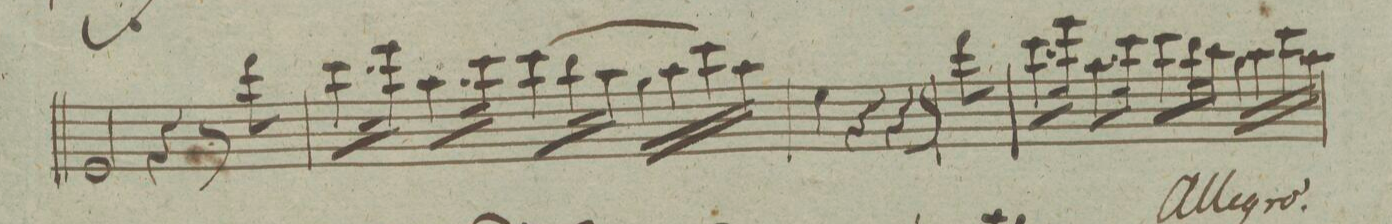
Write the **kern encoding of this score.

**kern	**dynam
*I"Fagotto Primo.	*
*clefF4	*
*k[]	*
*met(c)	*
*M4/4	*
2GG/	.
4r	.
8r	.
8f\	.
=18	=18
8.e\L	.
16g\Jk	.
8.c\L	.
16e\Jk	.
(8e\L	.
16d\L	.
16c\JJ	.
16B\LL	.
16c\	.
16e\	.
16c\JJ)	.
=19	=19
4G\	.
4r	.
4r	.
8r	.
8f\	.
=20	=20
8.e\L	.
16g\Jk	.
8.c\L	.
16e\Jk	.
8e\L	.
16d\L	.
16c\JJ	.
16B\LL	.
16c\	.
16e\	.
16c\JJ	.
=21	=21
*-	*-
